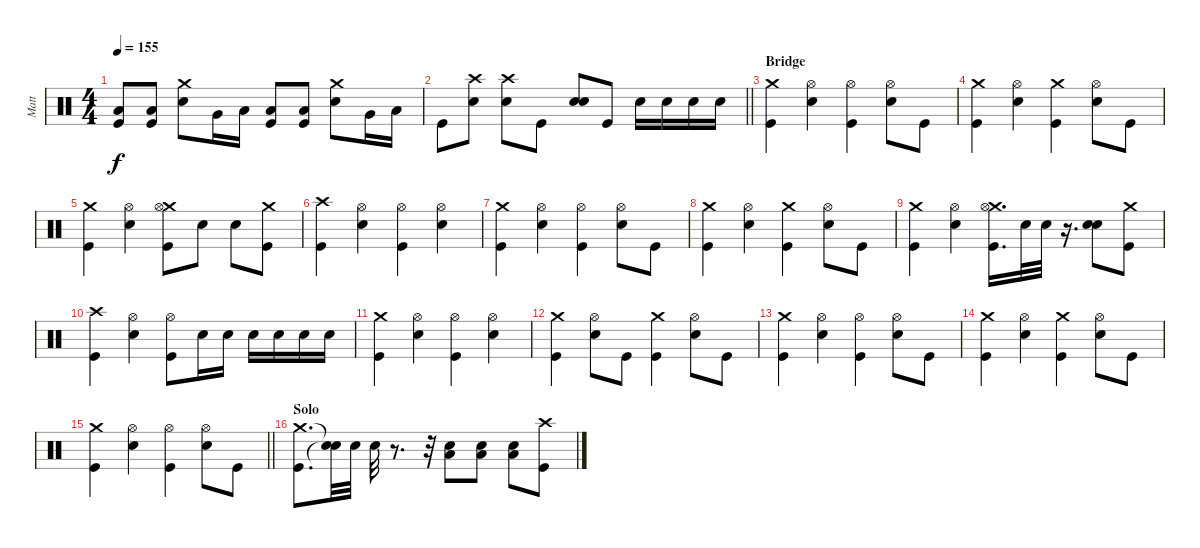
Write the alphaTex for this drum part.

\track ("Matt" "Matt") {instrument percussion}
\staff {score}
\articulation defaults
\ts (4 4)
\tempo 155
\clef neutral
\ks c
("Low Floor Tom (hit)" "Kick (hit)").8{dy f} ("Low Floor Tom (hit)" "Kick (hit)").8 ("Crash medium (hit)" "Electric Snare (hit)").8 "Very Low Tom (hit)".16 "Low Floor Tom (hit)".16 ("Low Floor Tom (hit)" "Kick (hit)").8 ("Low Floor Tom (hit)" "Kick (hit)").8 ("Crash medium (hit)" "Electric Snare (hit)").8 "Very Low Tom (hit)".16 "Low Floor Tom (hit)".16 |
\barLineRight lightlight "Kick (hit)".8
("Crash high (hit)" "Electric Snare (hit)").8 ("Crash high (hit)" "Electric Snare (hit)").8 "Kick (hit)".8 ("Electric Snare (hit)" "Electric Snare (hit)").8 "Kick (hit)".8 "Electric Snare (hit)".16 "Electric Snare (hit)".16 "Electric Snare (hit)".16 "Electric Snare (hit)".16 |
\section ("" "Bridge")
("Kick (hit)" "Crash medium (hit)").4 ("Electric Snare (hit)" "Hi-Hat (open)").4 ("Kick (hit)" "Hi-Hat (open)").4 ("Electric Snare (hit)" "Hi-Hat (open)").8 "Kick (hit)".8 |
("Kick (hit)" "Crash medium (hit)").4 ("Electric Snare (hit)" "Hi-Hat (open)").4 ("Kick (hit)" "Crash medium (hit)").4 ("Electric Snare (hit)" "Hi-Hat (open)").8 "Kick (hit)".8 |
("Kick (hit)" "Crash medium (hit)").4 ("Hi-Hat (open)" "Electric Snare (hit)").4 ("Crash medium (hit)" "Kick (hit)" "Hi-Hat (open)").8 "Electric Snare (hit)".8 "Electric Snare (hit)".8 ("Crash medium (hit)" "Kick (hit)").8 |
("Kick (hit)" "Crash high (hit)").4 ("Electric Snare (hit)" "Hi-Hat (open)").4 ("Kick (hit)" "Hi-Hat (open)").4 ("Electric Snare (hit)" "Hi-Hat (open)").4 |
("Kick (hit)" "Crash medium (hit)").4 ("Electric Snare (hit)" "Hi-Hat (open)").4 ("Kick (hit)" "Hi-Hat (open)").4 ("Electric Snare (hit)" "Hi-Hat (open)").8 "Kick (hit)".8 |
("Kick (hit)" "Crash medium (hit)").4 ("Electric Snare (hit)" "Hi-Hat (open)").4 ("Kick (hit)" "Crash medium (hit)").4 ("Electric Snare (hit)" "Hi-Hat (open)").8 "Kick (hit)".8 |
("Kick (hit)" "Crash medium (hit)").4 ("Hi-Hat (open)" "Electric Snare (hit)").4 ("Crash medium (hit)" "Kick (hit)" "Hi-Hat (open)").16{d} "Electric Snare (hit)".32 "Electric Snare (hit)".32 r.16{d} ("Electric Snare (hit)" "Electric Snare (hit)").8 ("Crash medium (hit)" "Kick (hit)").8 |
("Kick (hit)" "Crash high (hit)").4 ("Hi-Hat (open)" "Electric Snare (hit)").4 ("Hi-Hat (open)" "Kick (hit)").8 "Electric Snare (hit)".16 "Electric Snare (hit)".16 "Electric Snare (hit)".16 "Electric Snare (hit)".16 "Electric Snare (hit)".16 "Electric Snare (hit)".16 |
("Kick (hit)" "Crash medium (hit)").4 ("Electric Snare (hit)" "Hi-Hat (open)").4 ("Kick (hit)" "Hi-Hat (open)").4 ("Electric Snare (hit)" "Hi-Hat (open)").4 |
("Kick (hit)" "Crash medium (hit)").4 ("Electric Snare (hit)" "Hi-Hat (open)").8 "Kick (hit)".8 ("Kick (hit)" "Crash medium (hit)").4 ("Electric Snare (hit)" "Hi-Hat (open)").8 "Kick (hit)".8 |
("Kick (hit)" "Crash medium (hit)").4 ("Electric Snare (hit)" "Hi-Hat (open)").4 ("Kick (hit)" "Hi-Hat (open)").4 ("Electric Snare (hit)" "Hi-Hat (open)").8 "Kick (hit)".8 |
("Kick (hit)" "Crash medium (hit)").4 ("Electric Snare (hit)" "Hi-Hat (open)").4 ("Kick (hit)" "Crash medium (hit)").4 ("Electric Snare (hit)" "Hi-Hat (open)").8 "Kick (hit)".8 |
\barLineRight lightlight
("Kick (hit)" "Crash medium (hit)").4 ("Electric Snare (hit)" "Hi-Hat (open)").4 ("Kick (hit)" "Hi-Hat (open)").4 ("Electric Snare (hit)" "Hi-Hat (open)").8 "Kick (hit)".8 |
\section ("" "Solo")
("Kick (hit)" "Crash medium (hit)").8{d} ("Snare (hit)"{t} "Snare (hit)"{t}).32 "Electric Snare (hit)".32 "Electric Snare (hit)".32 r.8{d} r.32 ("Electric Snare (hit)" "Low Tom (hit)").8 ("Low Tom (hit)" "Electric Snare (hit)").8 ("Electric Snare (hit)" "Low Tom (hit)").8 ("Crash high (hit)" "Kick (hit)").8
